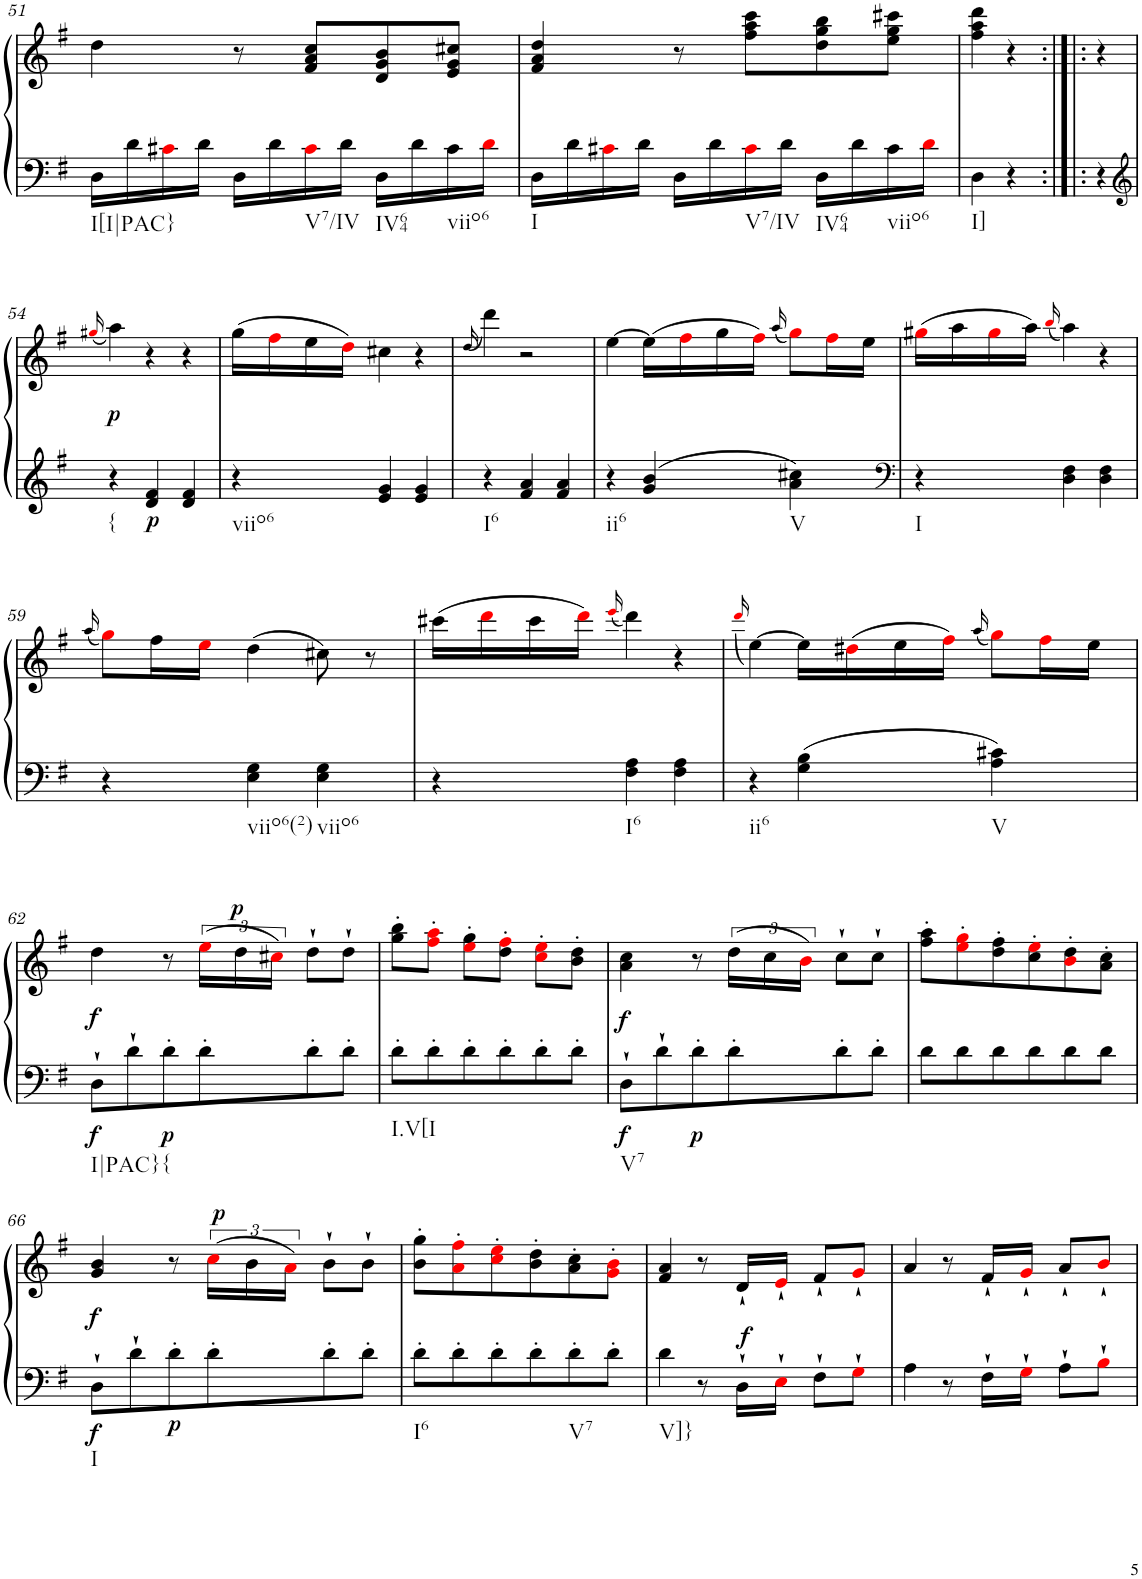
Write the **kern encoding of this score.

**kern	**kern	**dynam
*part1	*part1	*part1
*staff2	*staff1	*staff1/2
*I"Klavier linke Hand	*	*
!!LO:PB:g=z
*clefF4	*clefG2	*
*k[f#]	*k[f#]	*
*M3/4	*M3/4	*
=51	=51	=51
!LO:TX:b:t=I[I|PAC}	!	!
16D\LL	4dd\	.
16d\	.	.
16c#Xi\	.	.
16d\JJ	.	.
16D\LL	8r	.
16d\	.	.
!LO:TX:b:t=V7/IV	!	!
16c#i\	8f#/ 8a/ 8cc/L	.
16d\JJ	.	.
!LO:TX:b:t=IV64	!	!
16D\LL	8d/ 8g/ 8b/	.
16d\	.	.
!LO:TX:b:t=viio6	!	!
16c#\	8e/ 8g/ 8cc#X/J	.
16di\JJ	.	.
=52	=52	=52
!LO:TX:b:t=I	!	!
16D\LL	4f#/ 4a/ 4dd/	.
16d\	.	.
16c#Xi\	.	.
16d\JJ	.	.
16D\LL	8r	.
16d\	.	.
!LO:TX:b:t=V7/IV	!	!
16c#i\	8ff#\ 8aa\ 8ccc\L	.
16d\JJ	.	.
!LO:TX:b:t=IV64	!	!
16D\LL	8dd\ 8gg\ 8bb\	.
16d\	.	.
!LO:TX:b:t=viio6	!	!
16c#\	8ee\ 8gg\ 8ccc#X\J	.
16di\JJ	.	.
=53	=53	=53
!LO:TX:b:t=I]	!	!
4D\	4ff#\ 4aa\ 4ddd\	.
4r	4r	.
=53X1:|!|:	=53X1:|!|:	=53X1:|!|:
4r	4r	.
!!LO:LB:g=z
=54	=54	=54
*clefG2	*	*
.	(16qgg#Xi/	.
!LO:TX:b:t={	!	!
!	!	!LO:DY:b
4r	4aa\)	p
!	!	!LO:DY:b=2
4d/ 4f#/	4r	p
4d/ 4f#/	4r	.
=55	=55	=55
!LO:TX:b:t=viio6	!	!
4r	(16gg\LL	.
.	16ff#i\	.
.	16ee\	.
.	16ddi\JJ)	.
4e/ 4g/	4cc#X\	.
4e/ 4g/	4r	.
=56	=56	=56
.	(16qdd/	.
!LO:TX:b:t=I6	!	!
4r	4ddd\)	.
4f#/ 4a/	2r	.
4f#/ 4a/	.	.
=57	=57	=57
!LO:TX:b:t=ii6	!	!
4r	[4ee\	.
4g/ 4b/	(16ee\LL]	.
.	16ff#i\	.
.	16gg\	.
.	16ff#i\JJ)	.
.	(16qaa/	.
!LO:TX:b:t=V	!	!
4a\ 4cc#X\	8ggi\L)	.
.	16ff#i\L	.
.	16ee\JJ	.
=58	=58	=58
*clefF4	*	*
!LO:TX:b:t=I	!	!
4r	(16gg#Xi\LL	.
.	16aa\	.
.	16gg#i\	.
.	16aa\JJ)	.
.	(16qbbi/	.
4D\ 4F#\	4aa\)	.
4D\ 4F#\	4r	.
!!LO:LB:g=z
=59	=59	=59
.	(16qaa/	.
4r	8ggi\L)	.
.	16ff#\L	.
.	16eei\JJ	.
!LO:TX:b:t=viio6(2)	!	!
4E\ 4G\	(4dd\	.
!LO:TX:b:t=viio6	!	!
4E\ 4G\	8cc#X\)	.
.	8r	.
=60	=60	=60
4r	(16ccc#X\LL	.
.	16dddi\	.
.	16ccc#\	.
.	16dddi\JJ)	.
.	(16qeeei/	.
!LO:TX:b:t=I6	!	!
4F#\ 4A\	4ddd\)	.
4F#\ 4A\	4r	.
=61	=61	=61
.	(16qdddi/	.
!LO:TX:b:t=ii6	!	!
4r	[4ee\)	.
4G\ 4B\	16ee\LL]	.
.	(16dd#Xi\	.
.	16ee\	.
.	16ff#i\JJ)	.
.	(16qaa/	.
!LO:TX:b:t=V	!	!
4A\ 4c#X\	8ggi\L)	.
.	16ff#i\L	.
.	16ee\JJ	.
!!LO:LB:g=z
=62	=62	=62
!LO:TX:b:t=I|PAC}{	!	!
!	!	!LO:DY:b=2
!	!	!LO:DY:n=1:b
8D`\L	4dd\	f f
8d`\	.	.
!	!	!LO:DY:n=2:b=2
8d'\	8r	p
8d'\	(24eei\LL	.
!	!	!LO:DY:n=3:a
.	24dd\	p
.	24cc#Xi\JJ)	.
8d'\	8dd`\L	.
8d'\J	8dd`\J	.
=63	=63	=63
!LO:TX:b:t=I.V[I	!	!
8d'\L	8gg\' 8bb\'L	.
8d'\	8ff#i\' 8aai\'J	.
8d'\	8eei\' 8gg\'L	.
8d'\	8dd\' 8ff#i\'J	.
8d'\	8cci\' 8eei\'L	.
8d'\J	8b\' 8dd\'J	.
=64	=64	=64
!LO:TX:b:t=V7	!	!
!	!	!LO:DY:b=2
!	!	!LO:DY:n=1:b
8D`\L	4a\ 4cc\	f f
8d`\	.	.
!	!	!LO:DY:n=2:b=2
8d'\	8r	p
8d'\	(24dd\LL	.
.	24cc\	.
.	24bi\JJ)	.
8d'\	8cc`\L	.
8d'\J	8cc`\J	.
=65	=65	=65
8d\L	8ff#\' 8aa\'L	.
8d\	8eei\' 8ggi\'	.
8d\	8dd\' 8ff#\'	.
8d\	8cc\' 8eei\'	.
8d\	8bi\' 8dd\'	.
8d\J	8a\' 8cc\'J	.
!!LO:LB:g=z
=66	=66	=66
!LO:TX:b:t=I	!	!
!	!	!LO:DY:b=2
!	!	!LO:DY:n=1:b
8D`\L	4g/ 4b/	f f
8d`\	.	.
!	!	!LO:DY:n=2:b=2
8d'\	8r	p
!	!	!LO:DY:n=3:a
8d'\	(24cci\LL	p
.	24b\	.
.	24ai\JJ)	.
8d'\	8b`\L	.
8d'\J	8b`\J	.
=67	=67	=67
!LO:TX:b:t=I6	!	!
8d'\L	8b\' 8gg\'L	.
8d'\	8ai\' 8ff#i\'	.
8d'\	8cci\' 8eei\'	.
8d'\	8b\' 8dd\'	.
!LO:TX:b:t=V7	!	!
8d'\	8a\' 8cc\'	.
8d'\J	8gi\' 8bi\'J	.
=68	=68	=68
!LO:TX:b:t=V]}	!	!
4d\	4f#/ 4a/	.
8r	8r	.
!	!	!LO:DY:a=2
16D`\LL	16d`/LL	f
16E`i\JJ	16e`i/JJ	.
8F#`\L	8f#`/L	.
8G`i\J	8g`i/J	.
=69	=69	=69
4A\	4a/	.
8r	8r	.
16F#`\LL	16f#`/LL	.
16G`i\JJ	16g`i/JJ	.
8A`\L	8a`/L	.
8B`i\J	8b`i/J	.
=	=	=
*-	*-	*-
